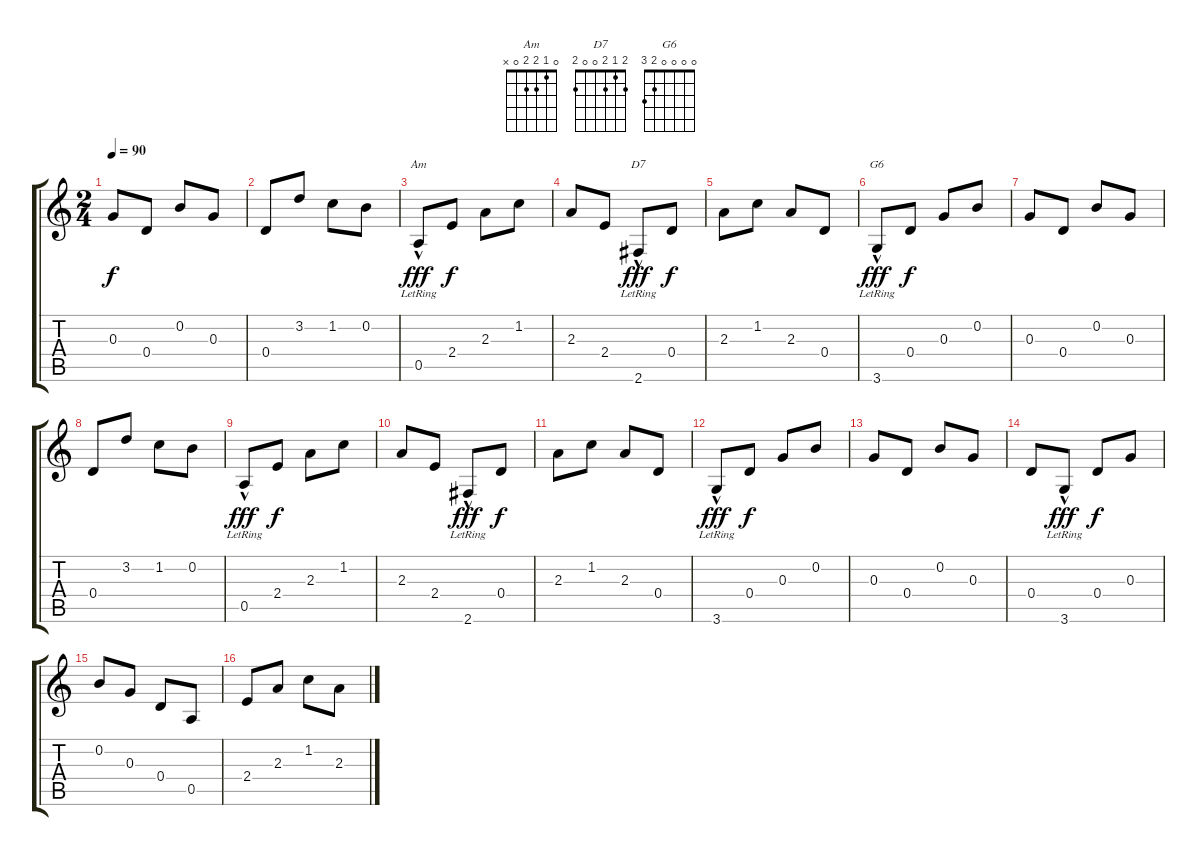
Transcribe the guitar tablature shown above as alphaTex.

\track "" {instrument acousticguitarsteel}
\staff {score tabs}
\tuning (E4 B3 G3 D3 A2 E2) {hide}
\chord ("Am" 0 1 2 2 0 x)
\chord ("D7" 2 1 2 0 0 2)
\chord ("G6" 0 0 0 0 2 3)
\ts (2 4)
\tempo 90
\clef g2
\ks c
0.3.8{dy f} 0.4.8 0.2.8 0.3.8 |
0.4.8 3.2.8 1.2.8 0.2.8 |
0.5{hac lr}.8{ch "Am" dy fff} 2.4.8{dy f} 2.3.8 1.2.8 |
2.3.8 2.4.8 2.6{hac lr}.8{ch "D7" dy fff} 0.4.8{dy f} |
2.3.8 1.2.8 2.3.8 0.4.8 |
3.6{hac lr}.8{ch "G6" dy fff} 0.4.8{dy f} 0.3.8 0.2.8 |
0.3.8 0.4.8 0.2.8 0.3.8 |
0.4.8 3.2.8 1.2.8 0.2.8 |
0.5{hac lr}.8{dy fff} 2.4.8{dy f} 2.3.8 1.2.8 |
2.3.8 2.4.8 2.6{hac lr}.8{dy fff} 0.4.8{dy f} |
2.3.8 1.2.8 2.3.8 0.4.8 |
3.6{hac lr}.8{dy fff} 0.4.8{dy f} 0.3.8 0.2.8 |
0.3.8 0.4.8 0.2.8 0.3.8 |
0.4.8 3.6{hac lr}.8{dy fff} 0.4.8{dy f} 0.3.8 |
0.2.8 0.3.8 0.4.8 0.5.8 |
2.4.8 2.3.8 1.2.8 2.3.8
